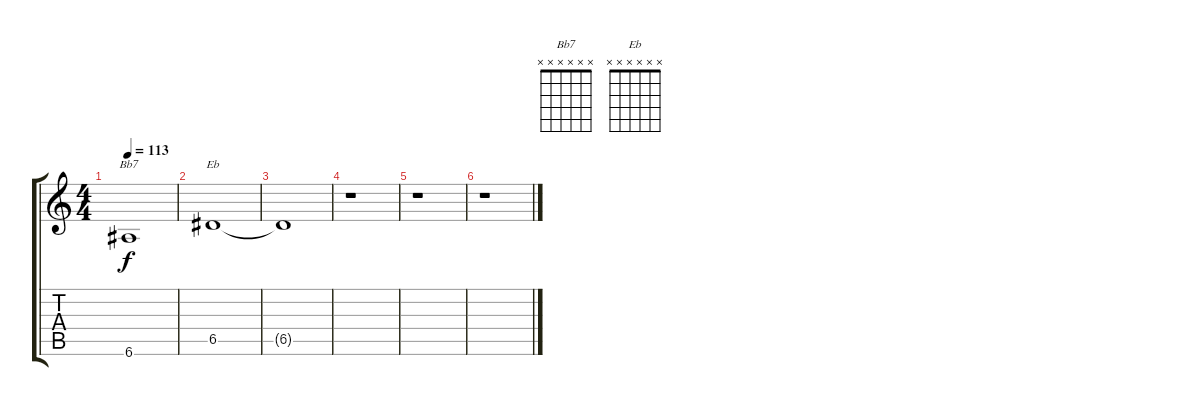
\track "" {instrument distortionguitar}
\staff {score tabs}
\tuning (E4 B3 G3 D3 A2 E2) {hide}
\chord ("Bb7" x x x x x x)
\chord ("Eb" x x x x x x)
\ts (4 4)
\tempo 113
\clef g2
\ks c
6.6.1{ch "Bb7" dy f} |
6.5.1{ch "Eb"} |
6.5{t}.1 |
r.1 |
r.1 |
r.1
